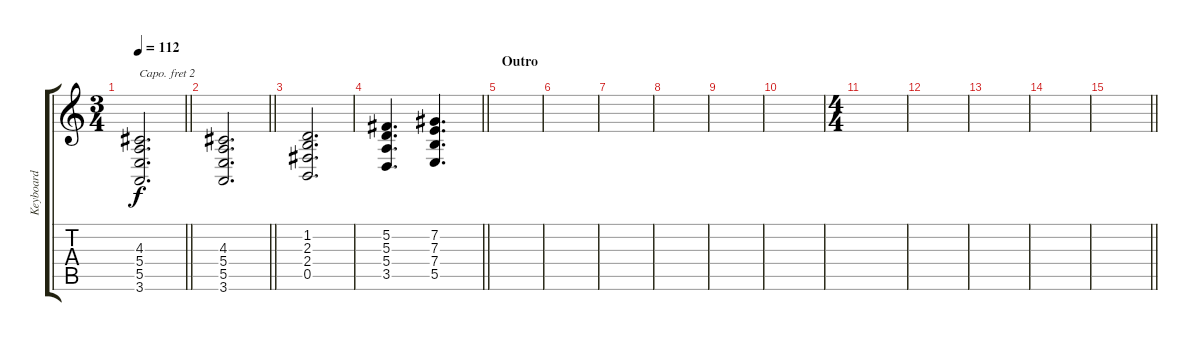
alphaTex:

\track ("Keyboard" "Keyboard") {instrument synthstrings1}
\staff {score tabs}
\capo 2
\tuning (E4 B3 G3 D3 A2 E2) {hide}
\ts (3 4)
\tempo 112
\clef g2
\barLineRight lightlight
\ks c
(4.3 5.4 5.5 3.6).2{d dy f} |
\barLineRight lightlight
(4.3 5.4 5.5 3.6).2{d} |
(1.2 2.3 2.4 0.5).2{d} |
\barLineRight lightlight
(5.2 5.3 5.4 3.5).4{d} (7.2 7.3 7.4 5.5).4{d} |
\section ("" "Outro")
|
|
|
|
|
|
\ts (4 4)
|
|
|
|
\barLineRight lightlight
